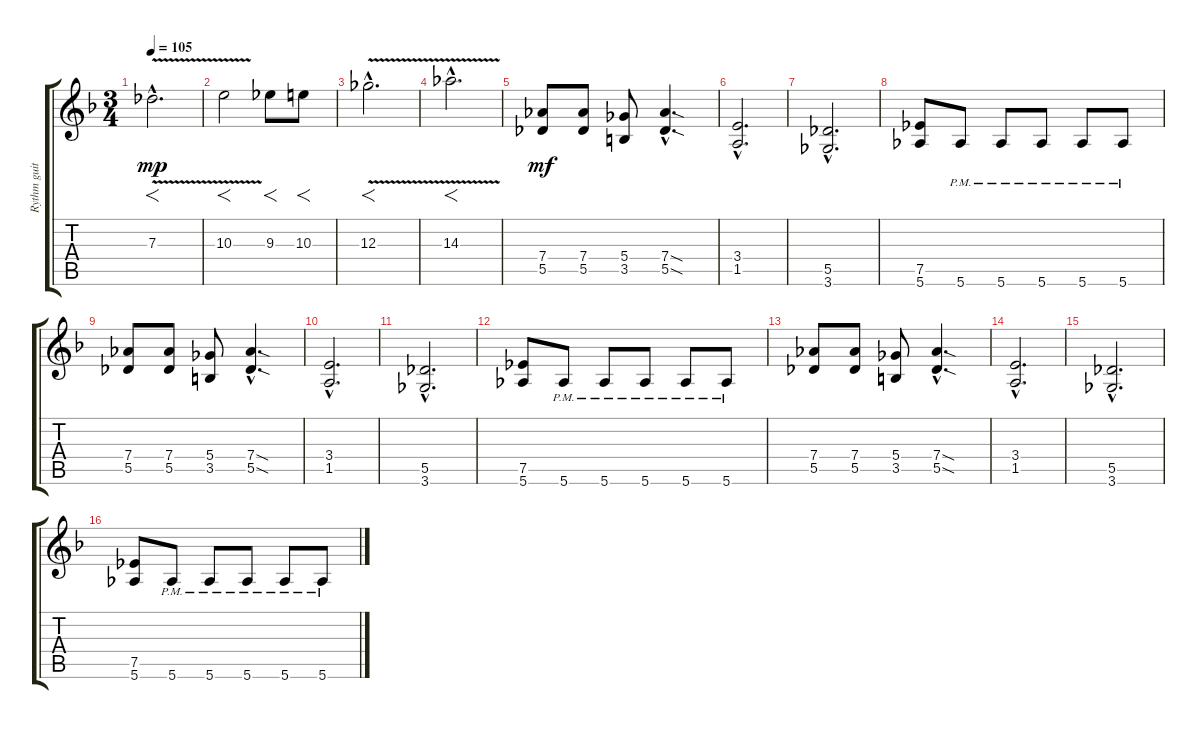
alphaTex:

\track ("Rythm guitar" "Rythm guit") {instrument distortionguitar}
\staff {score tabs}
\tuning (Eb4 Bb3 Gb3 Db3 Ab2 Eb2) {hide}
\ts (3 4)
\tempo 105
\clef g2
\ks f
7.3{v hac}.2{f d dy mp} |
10.3{v}.2{f} 9.3.8{f} 10.3.8{f} |
12.3{v hac}.2{f d} |
14.3{v hac}.2{f d} |
(7.4 5.5).8{dy mf} (7.4 5.5).8 (5.4 3.5).8 (7.4{sod hac} 5.5{sod hac}).4{d} |
(3.4{hac} 1.5{hac}).2{d} |
(5.5{hac} 3.6{hac}).2{d} |
(7.5 5.6).8 5.6{pm}.8 5.6{pm}.8 5.6{pm}.8 5.6{pm}.8 5.6{pm}.8 |
(7.4 5.5).8 (7.4 5.5).8 (5.4 3.5).8 (7.4{sod hac} 5.5{sod hac}).4{d} |
(3.4{hac} 1.5{hac}).2{d} |
(5.5{hac} 3.6{hac}).2{d} |
(7.5 5.6).8 5.6{pm}.8 5.6{pm}.8 5.6{pm}.8 5.6{pm}.8 5.6{pm}.8 |
(7.4 5.5).8 (7.4 5.5).8 (5.4 3.5).8 (7.4{sod hac} 5.5{sod hac}).4{d} |
(3.4{hac} 1.5{hac}).2{d} |
(5.5{hac} 3.6{hac}).2{d} |
(7.5 5.6).8 5.6{pm}.8 5.6{pm}.8 5.6{pm}.8 5.6{pm}.8 5.6{pm}.8
